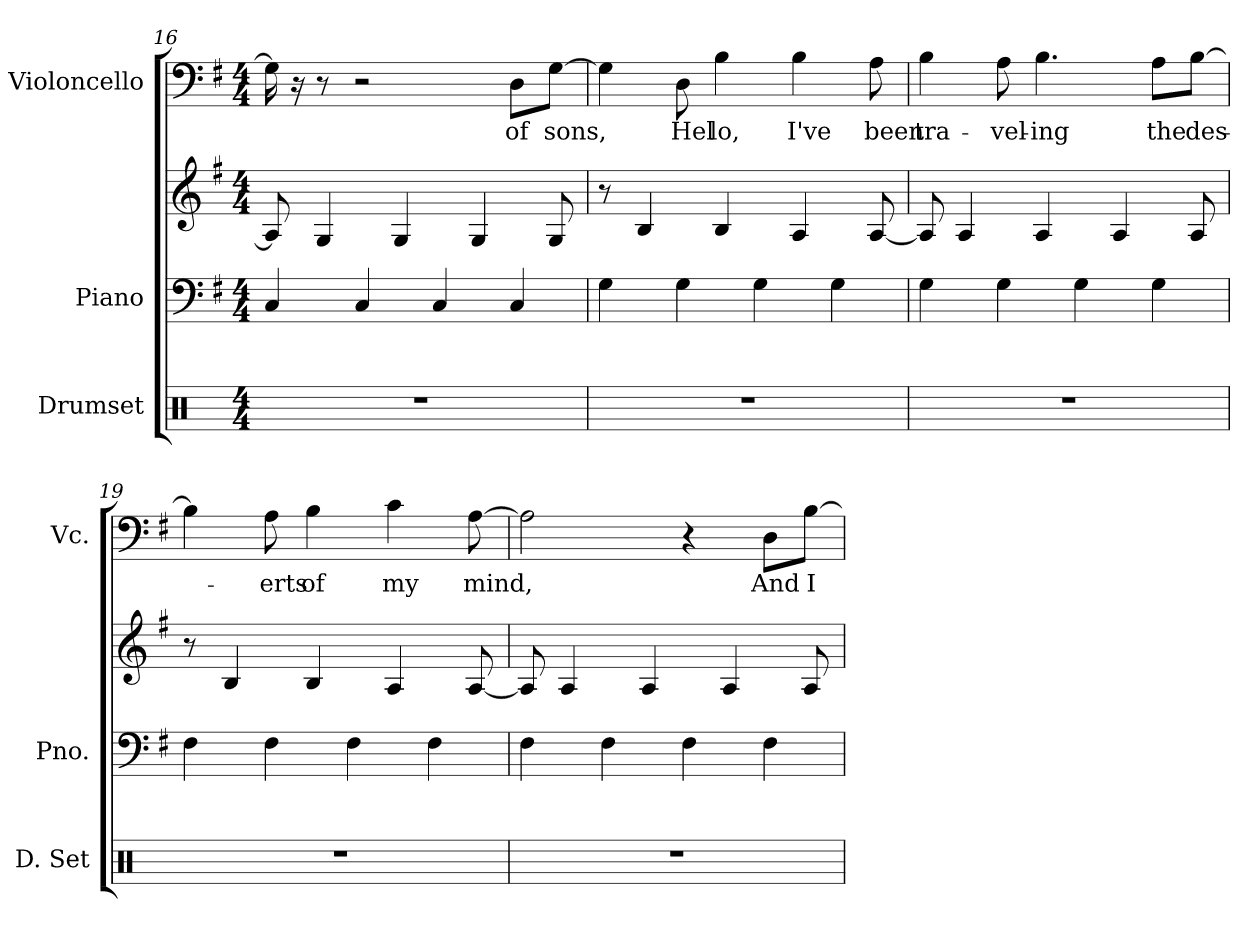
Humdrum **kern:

**kern	**kern	**kern	**kern	**text
*part3	*part2	*part2	*part1	*part1
*staff4	*staff3	*staff2	*staff1	*staff1
*I"Drumset	*I"Piano	*	*I"Violoncello	*
*I'D. Set	*I'Pno.	*	*I'Vc.	*
*clefX	*clefF4	*clefG2	*clefF4	*
*k[]	*k[f#]	*k[f#]	*k[f#]	*
*M4/4	*M4/4	*M4/4	*M4/4	*
=16	=16	=16	=16	=16
1r	4C/	8A/]	16G\]	.
.	.	.	16r	.
.	.	4G/	8r	.
.	4C/	.	2r	.
.	.	4G/	.	.
.	4C/	.	.	.
.	.	4G/	.	.
!	!	!	!	!LO:LY:b
.	4C/	.	8D\L	of
!	!	!	!	!LO:LY:b
.	.	8G/	[8G\J	sons,
!!LO:LB:g=z
=17	=17	=17	=17	=17
1r	4G\	8r	4G\]	.
.	.	4B/	.	.
!	!	!	!	!LO:LY:b
.	4G\	.	8D\	Hel
!	!	!	!	!LO:LY:b
.	.	4B/	4B\	lo,
.	4G\	.	.	.
!	!	!	!	!LO:LY:b
.	.	4A/	4B\	I've
.	4G\	.	.	.
!	!	!	!	!LO:LY:b
.	.	[8A/	8A\	been
=18	=18	=18	=18	=18
!	!	!	!	!LO:LY:b
1r	4G\	8A/]	4B\	tra-
.	.	4A/	.	.
!	!	!	!	!LO:LY:b
.	4G\	.	8A\	-vel-
!	!	!	!	!LO:LY:b
.	.	4A/	4.B\	-ing
.	4G\	.	.	.
.	.	4A/	.	.
!	!	!	!	!LO:LY:b
.	4G\	.	8A\L	the
!	!	!	!	!LO:LY:b
.	.	8A/	[8B\J	des-
=19	=19	=19	=19	=19
1r	4F#\	8r	4B\]	.
.	.	4B/	.	.
!	!	!	!	!LO:LY:b
.	4F#\	.	8A\	-erts
!	!	!	!	!LO:LY:b
.	.	4B/	4B\	of
.	4F#\	.	.	.
!	!	!	!	!LO:LY:b
.	.	4A/	4c\	my
.	4F#\	.	.	.
!	!	!	!	!LO:LY:b
.	.	[8A/	[8A\	mind,
=20	=20	=20	=20	=20
1r	4F#\	8A/]	2A\]	.
.	.	4A/	.	.
.	4F#\	.	.	.
.	.	4A/	.	.
.	4F#\	.	4r	.
.	.	4A/	.	.
!	!	!	!	!LO:LY:b
.	4F#\	.	8D\L	And
!	!	!	!	!LO:LY:b
.	.	8A/	[8B\J	I
=	=	=	=	=
*-	*-	*-	*-	*-
